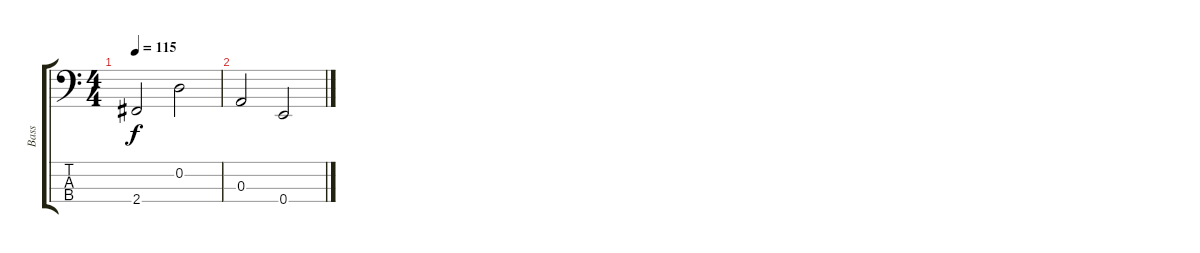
\track ("Bass" "Bass") {instrument electricbasspick}
\staff {score tabs}
\tuning (G2 D2 A1 E1) {hide}
\ts (4 4)
\tempo 115
\clef f4
\ks c
2.4.2{dy f volume 0} 0.2.2 |
0.3.2 0.4.2
